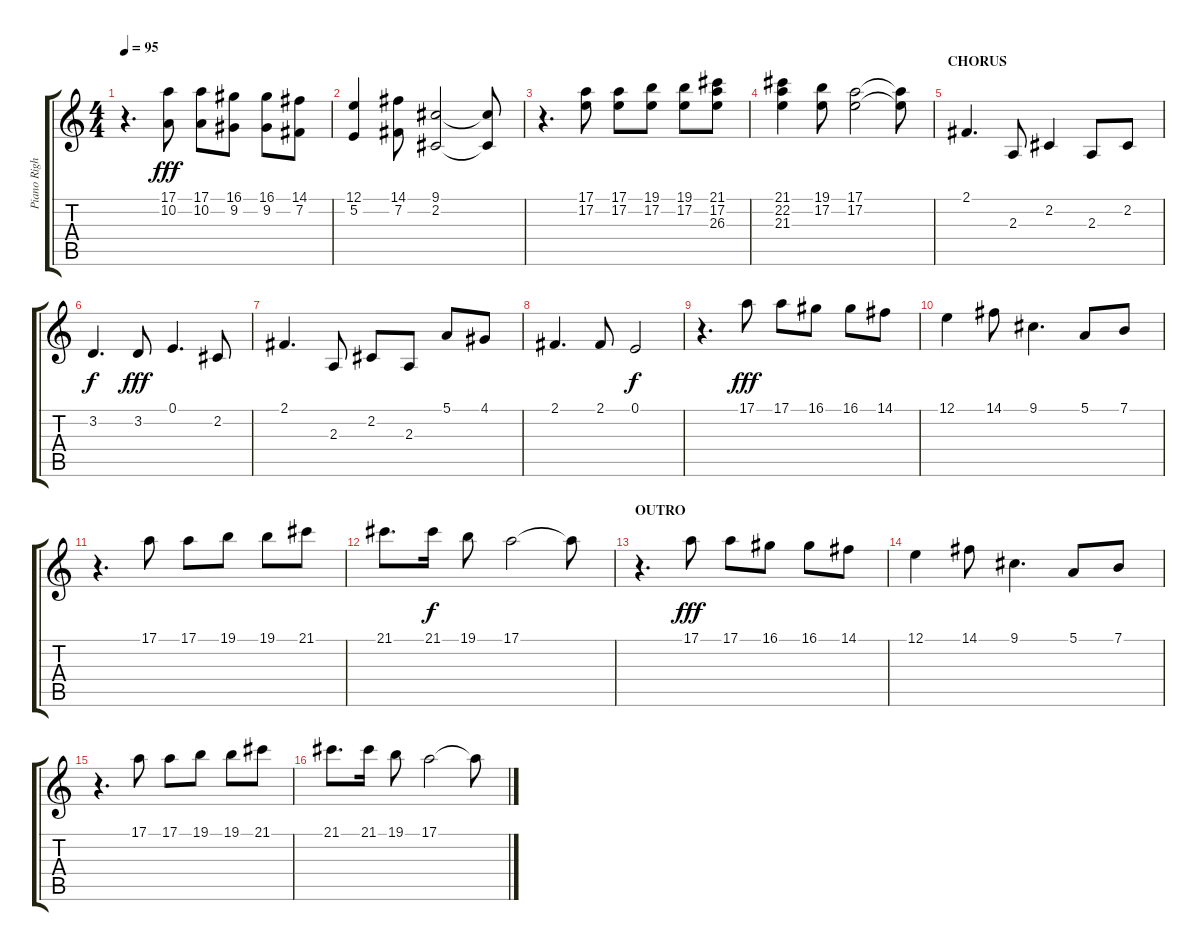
\track ("Piano Right Hand" "Piano Righ") {instrument brightacousticpiano}
\staff {score tabs}
\tuning (E4 B3 G3 D3 A2 E2) {hide}
\ts (4 4)
\tempo 95
\clef g2
\ks c
r.4{d dy fff} (17.1 10.2).8 (17.1 10.2).8 (16.1 9.2).8 (16.1 9.2).8 (14.1 7.2).8 |
(12.1 5.2).4 (14.1 7.2).8 (9.1 2.2).2 (9.1{t} 2.2{t}).8 |
r.4{d} (17.1 17.2).8 (17.1 17.2).8 (19.1 17.2).8 (19.1 17.2).8 (21.1 17.2 26.3).8 |
(21.1 22.2 21.3).4 (19.1 17.2).8 (17.1 17.2).2 (17.1{t} 17.2{t}).8 |
\section ("" "CHORUS")
2.1.4{d} 2.3.8 2.2.4 2.3.8 2.2.8 |
3.2.4{d dy f} 3.2.8{dy fff} 0.1.4{d} 2.2.8 |
2.1.4{d} 2.3.8 2.2.8 2.3.8 5.1.8 4.1.8 |
2.1.4{d} 2.1.8 0.1.2{dy f} |
r.4{d} 17.1.8{dy fff} 17.1.8 16.1.8 16.1.8 14.1.8 |
12.1.4 14.1.8 9.1.4{d} 5.1.8 7.1.8 |
r.4{d} 17.1.8 17.1.8 19.1.8 19.1.8 21.1.8 |
21.1.8{d} 21.1.16{dy f} 19.1.8 17.1.2 17.1{t}.8 |
\section ("" "OUTRO")
r.4{d} 17.1.8{dy fff} 17.1.8 16.1.8 16.1.8 14.1.8 |
12.1.4 14.1.8 9.1.4{d} 5.1.8 7.1.8 |
r.4{d} 17.1.8 17.1.8 19.1.8 19.1.8 21.1.8 |
21.1.8{d} 21.1.16 19.1.8 17.1.2 17.1{t}.8
